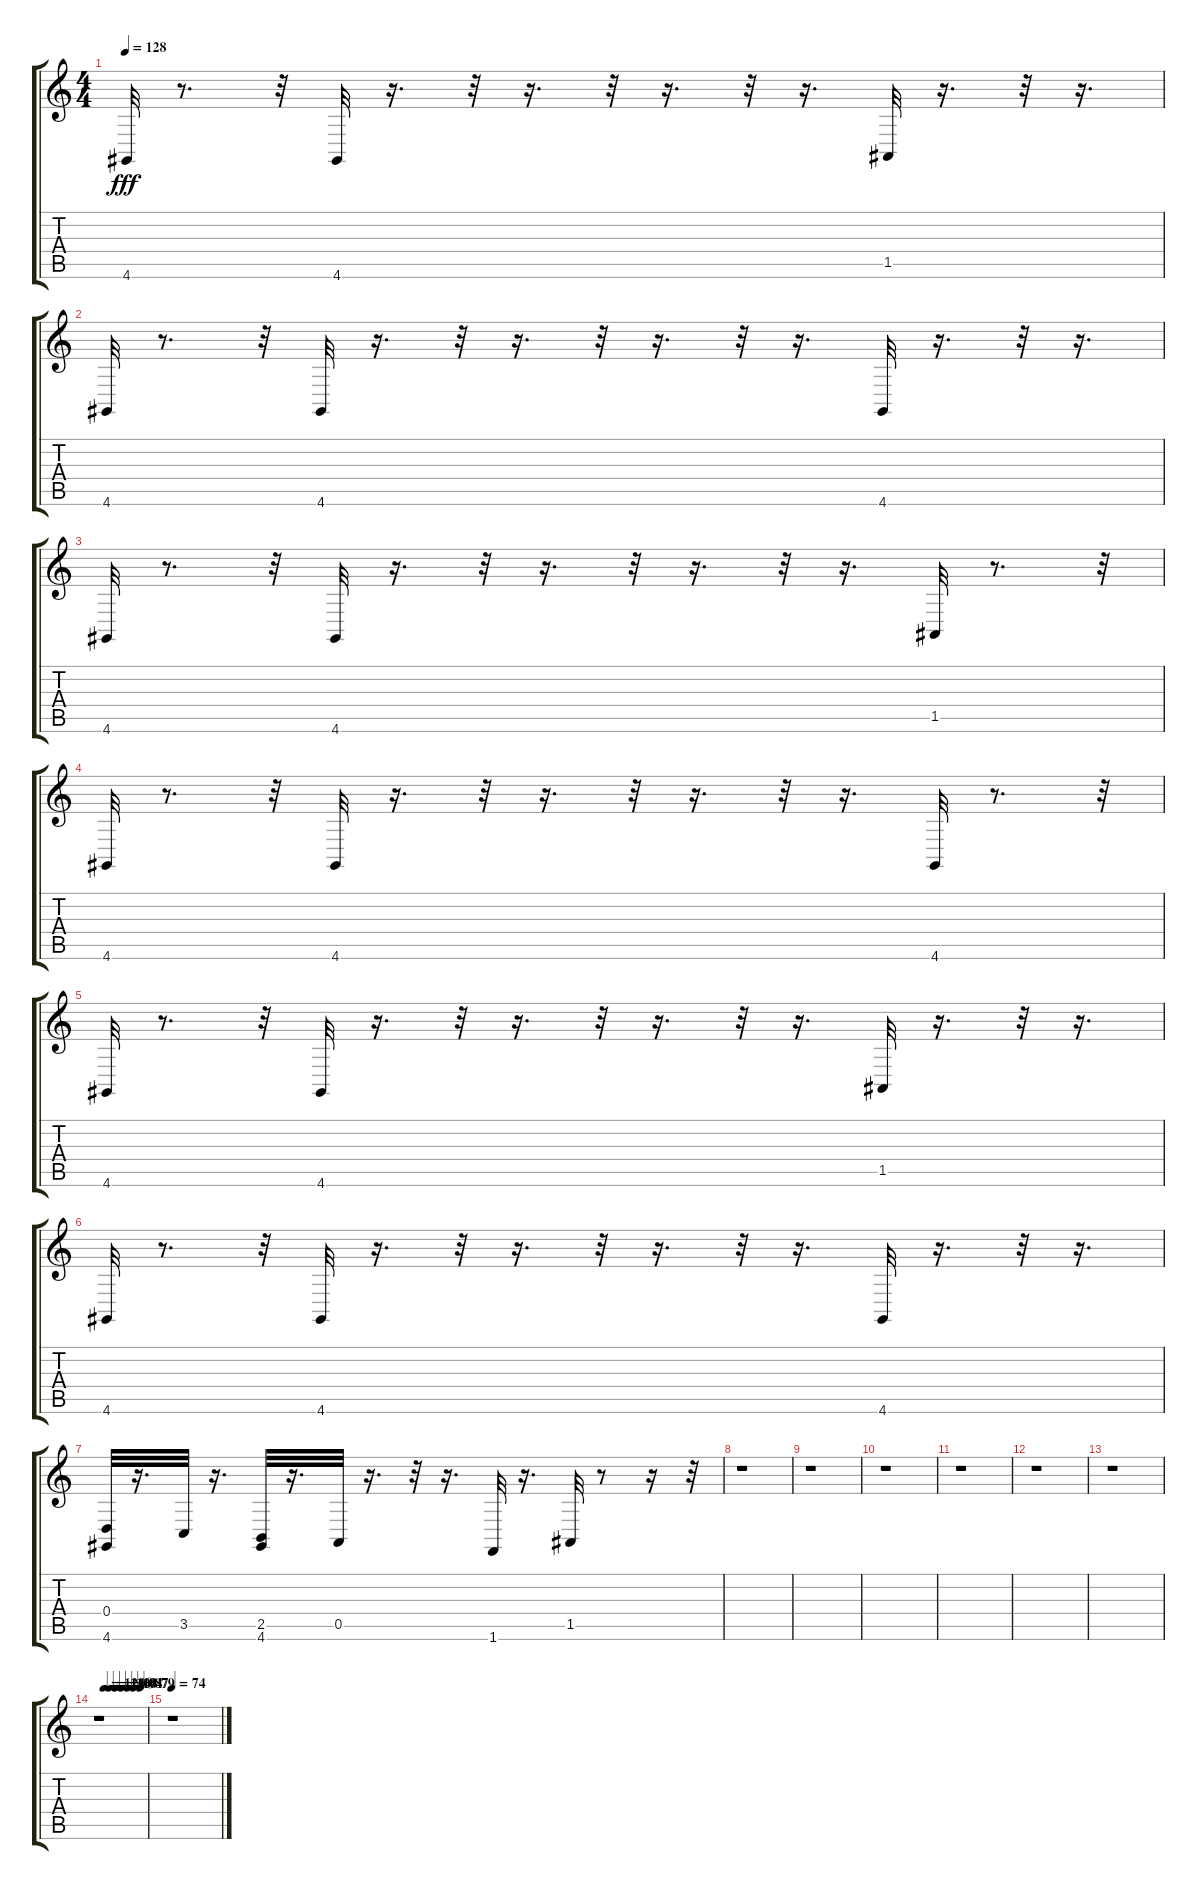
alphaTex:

\track "" {instrument tangoaccordion}
\staff {score tabs}
\tuning (E4 B3 G3 D3 A2 E2) {hide}
\ts (4 4)
\tempo 128
\clef g2
\ks c
4.6.32{dy fff} r.8{d} r.32 4.6.32 r.16{d} r.32 r.16{d} r.32 r.16{d} r.32 r.16{d} 1.5.32 r.16{d} r.32 r.16{d} |
4.6.32 r.8{d} r.32 4.6.32 r.16{d} r.32 r.16{d} r.32 r.16{d} r.32 r.16{d} 4.6.32 r.16{d} r.32 r.16{d} |
4.6.32 r.8{d} r.32 4.6.32 r.16{d} r.32 r.16{d} r.32 r.16{d} r.32 r.16{d} 1.5.32 r.8{d} r.32 |
4.6.32 r.8{d} r.32 4.6.32 r.16{d} r.32 r.16{d} r.32 r.16{d} r.32 r.16{d} 4.6.32 r.8{d} r.32 |
4.6.32 r.8{d} r.32 4.6.32 r.16{d} r.32 r.16{d} r.32 r.16{d} r.32 r.16{d} 1.5.32 r.16{d} r.32 r.16{d} |
4.6.32 r.8{d} r.32 4.6.32 r.16{d} r.32 r.16{d} r.32 r.16{d} r.32 r.16{d} 4.6.32 r.16{d} r.32 r.16{d} |
(0.4 4.6).32 r.16{d} 3.5.32 r.16{d} (2.5 4.6).32 r.16{d} 0.5.32 r.16{d} r.32 r.16{d} 1.6.32 r.16{d} 1.5.32 r.8 r.16 r.32 |
r.1 |
r.1 |
r.1 |
r.1 |
r.1 |
r.1 |
\tempo (124 0.125)
\tempo (116 0.25)
\tempo (108 0.375)
\tempo (101 0.5)
\tempo (94 0.625)
\tempo (87 0.75)
\tempo (79 0.875)
r.1 |
\tempo 74
r.1
